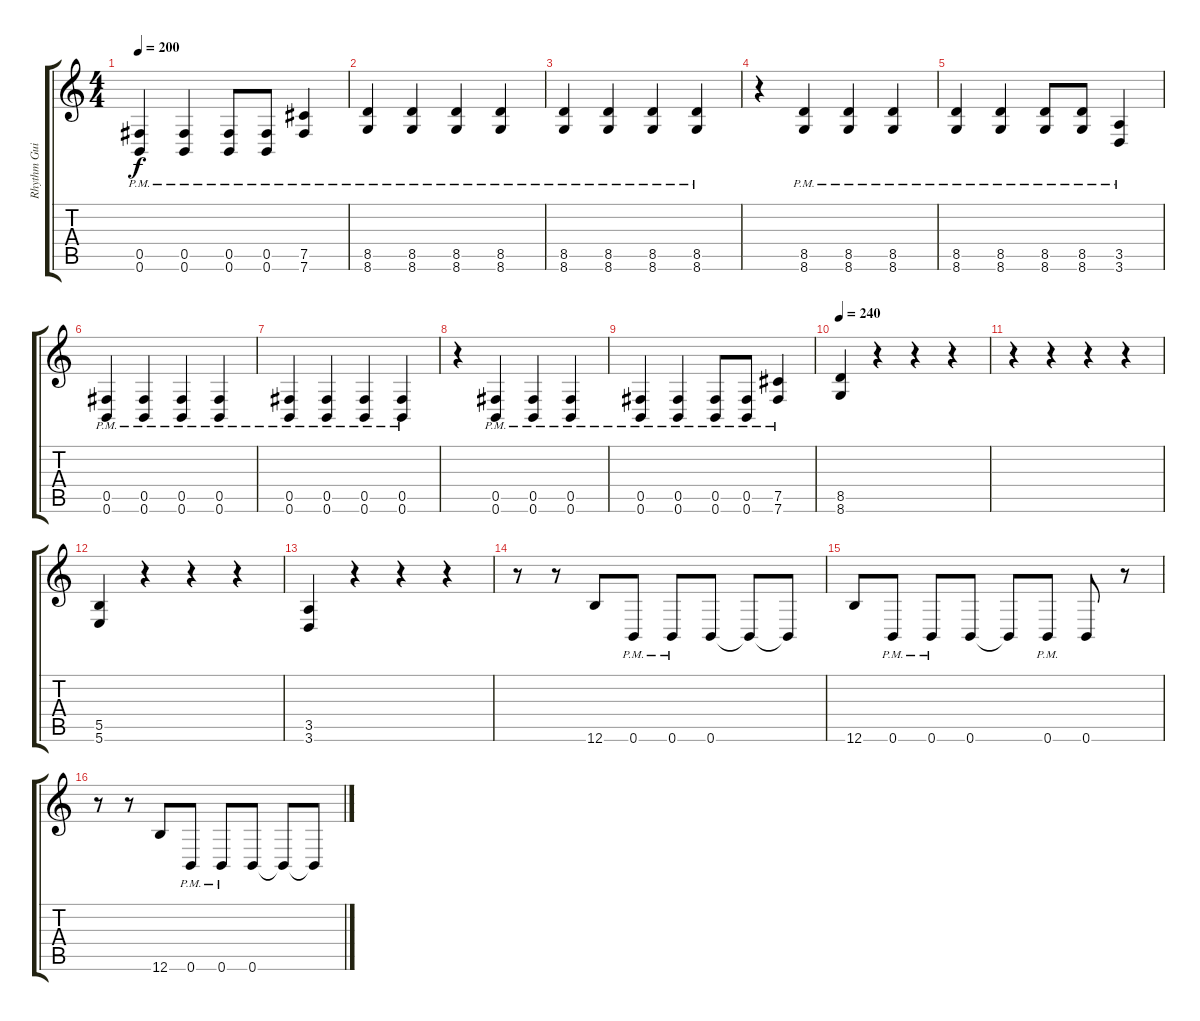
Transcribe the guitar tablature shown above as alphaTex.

\track ("Rhythm Guitar" "Rhythm Gui") {instrument distortionguitar}
\staff {score tabs}
\tuning (Db4 Ab3 E3 B2 Gb2 B1) {hide}
\ts (4 4)
\tempo 200
\clef g2
\ks c
(0.5{pm} 0.6{pm}).4{dy f} (0.5{pm} 0.6{pm}).4 (0.5{pm} 0.6{pm}).8 (0.5{pm} 0.6{pm}).8 (7.5{pm} 7.6{pm}).4 |
(8.5{pm} 8.6{pm}).4 (8.5{pm} 8.6{pm}).4 (8.5{pm} 8.6{pm}).4 (8.5{pm} 8.6{pm}).4 |
(8.5{pm} 8.6{pm}).4 (8.5{pm} 8.6{pm}).4 (8.5{pm} 8.6{pm}).4 (8.5{pm} 8.6{pm}).4 |
r.4 (8.5{pm} 8.6{pm}).4 (8.5{pm} 8.6{pm}).4 (8.5{pm} 8.6{pm}).4 |
(8.5{pm} 8.6{pm}).4 (8.5{pm} 8.6{pm}).4 (8.5{pm} 8.6{pm}).8 (8.5{pm} 8.6{pm}).8 (3.5{pm} 3.6{pm}).4 |
(0.5{pm} 0.6{pm}).4 (0.5{pm} 0.6{pm}).4 (0.5{pm} 0.6{pm}).4 (0.5{pm} 0.6{pm}).4 |
(0.5{pm} 0.6{pm}).4 (0.5{pm} 0.6{pm}).4 (0.5{pm} 0.6{pm}).4 (0.5{pm} 0.6{pm}).4 |
r.4 (0.5{pm} 0.6{pm}).4 (0.5{pm} 0.6{pm}).4 (0.5{pm} 0.6{pm}).4 |
(0.5{pm} 0.6{pm}).4 (0.5{pm} 0.6{pm}).4 (0.5{pm} 0.6{pm}).8 (0.5{pm} 0.6{pm}).8 (7.5{pm} 7.6{pm}).4 |
\tempo 240
(8.5 8.6).4{balance 0} r.4 r.4 r.4 |
r.4 r.4 r.4 r.4 |
(5.5 5.6).4 r.4 r.4 r.4 |
(3.5 3.6).4 r.4 r.4 r.4 |
r.8 r.8 12.6.8 0.6{pm}.8 0.6{pm}.8 0.6.8 0.6{t}.8 0.6{t}.8 |
12.6.8 0.6{pm}.8 0.6{pm}.8 0.6.8 0.6{t}.8 0.6{pm}.8 0.6.8 r.8 |
r.8 r.8 12.6.8 0.6{pm}.8 0.6{pm}.8 0.6.8 0.6{t}.8 0.6{t}.8
